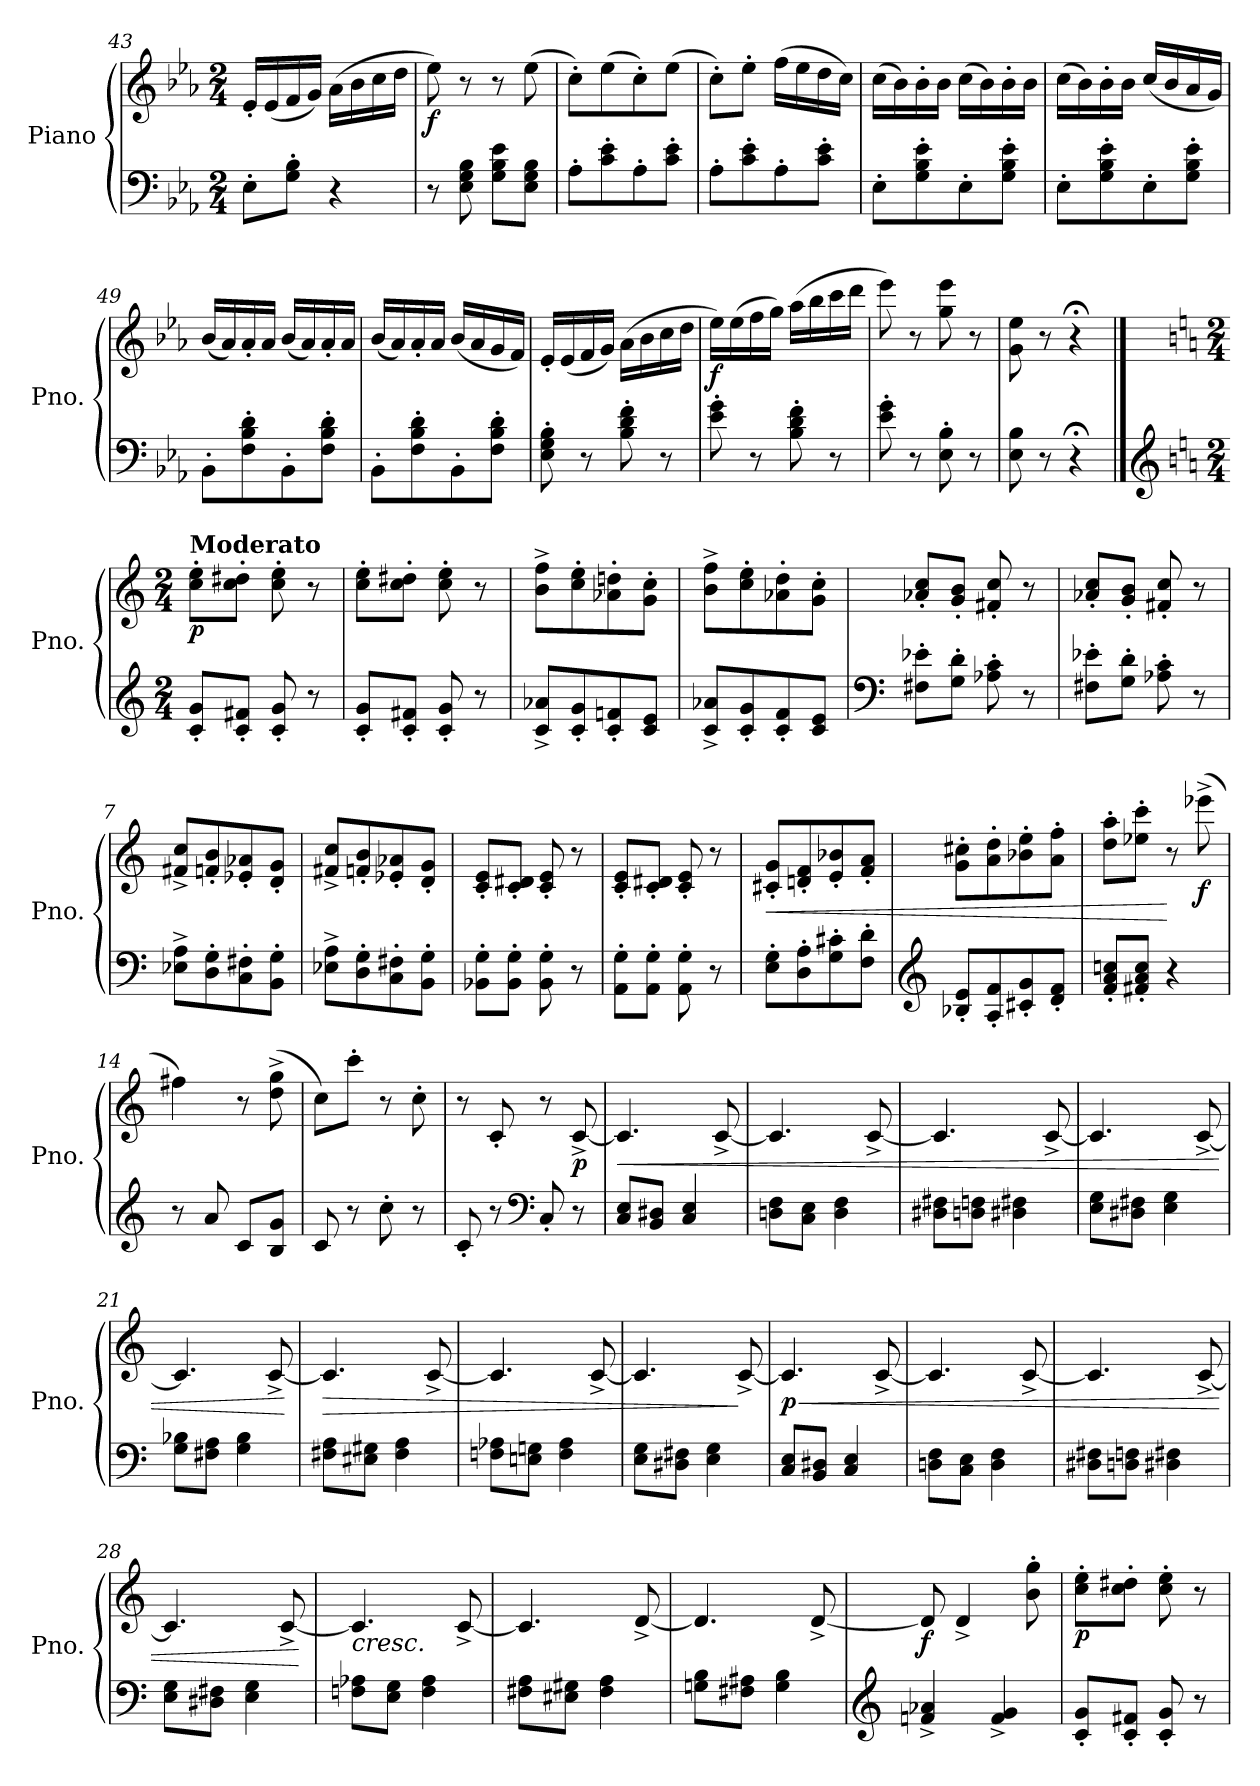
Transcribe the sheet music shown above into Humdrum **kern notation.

**kern	**kern	**dynam
*part1	*part1	*part1
*staff2	*staff1	*staff1/2
*I"Piano	*	*
*I'Pno.	*	*
!!LO:LB:g=z
*clefF4	*clefG2	*
*k[b-e-a-]	*k[b-e-a-]	*
*M2/4	*M2/4	*
=43	=43	=43
8E-'\L	16e-'/LL	.
.	(<16e-/	.
8G\' 8B-\'J	16f/	.
.	16g/JJ)	.
4r	(>16a-\LL	.
.	16b-\	.
.	16cc\	.
.	16dd\JJ	.
=44	=44	=44
!	!	!LO:DY:b
8r	8ee-\)	f
8E-\ 8G\ 8B-\	8r	.
8G\ 8B-\ 8e-\L	8r	.
8E-\ 8G\ 8B-\J	(>8ee-\	.
=45	=45	=45
8A-'\L	8cc'\L)	.
8c\' 8e-\'	(>8ee-\	.
8A-'\	8cc'\)	.
8c\' 8e-\'J	(>8ee-\J	.
=46	=46	=46
8A-'\L	8cc'\L)	.
8c\' 8e-\'	8ee-'\J	.
8A-'\	(>16ff\LL	.
.	16ee-\	.
8c\' 8e-\'J	16dd\	.
.	16cc\JJ)	.
=47	=47	=47
8E-'\L	(>16cc\LL	.
.	16b-\)	.
8G\' 8B-\' 8e-\'	16b-'\	.
.	16b-\JJ	.
8E-'\	(>16cc\LL	.
.	16b-\)	.
8G\' 8B-\' 8e-\'J	16b-'\	.
.	16b-\JJ	.
=48	=48	=48
8E-'\L	(>16cc\LL	.
.	16b-\)	.
8G\' 8B-\' 8e-\'	16b-'\	.
.	16b-\JJ	.
8E-'\	(<16cc/LL	.
.	16b-/	.
8G\' 8B-\' 8e-\'J	16a-/	.
.	16g/JJ)	.
!!LO:LB:g=z
=49	=49	=49
8BB-'\L	(<16b-/LL	.
.	16a-/)	.
8F\' 8B-\' 8d\'	16a-'/	.
.	16a-/JJ	.
8BB-'\	(<16b-/LL	.
.	16a-/)	.
8F\' 8B-\' 8d\'J	16a-'/	.
.	16a-/JJ	.
=50	=50	=50
8BB-'\L	(<16b-/LL	.
.	16a-/)	.
8F\' 8B-\' 8d\'	16a-'/	.
.	16a-/JJ	.
8BB-'\	(<16b-/LL	.
.	16a-/	.
8F\' 8B-\' 8d\'J	16g/	.
.	16f/JJ)	.
=51	=51	=51
8E-\' 8G\' 8B-\'	16e-'/LL	.
.	(<16e-/	.
8r	16f/	.
.	16g/JJ)	.
8B-\' 8d\' 8f\'	(>16a-\LL	.
.	16b-\	.
8r	16cc\	.
.	16dd\JJ	.
=52	=52	=52
!	!	!LO:DY:b
8e-\' 8g\'	16ee-\LL)	f
.	(>16ee-\	.
8r	16ff\	.
.	16gg\JJ)	.
8B-\' 8d\' 8f\'	(>16aa-\LL	.
.	16bb-\	.
8r	16ccc\	.
.	16ddd\JJ	.
=53	=53	=53
8e-\' 8g\'	8eee-\)	.
8r	8r	.
8E-\' 8B-\'	8gg\ 8eee-\	.
8r	8r	.
=54	=54	=54
8E-\ 8B-\	8g\ 8ee-\	.
8r	8r	.
4r;<	4r;<	.
!!LO:LB:g=z
==1	==1	==1
*clefG2	*	*
*k[]	*k[]	*
*M2/4	*M2/4	*
!	!LO:TX:a:B:t=Moderato	!
!	!	!LO:DY:b
8c/' 8g/'L	8cc\' 8ee\'L	p
8c/' 8f#X/'J	8cc\' 8dd#X\'J	.
8c/' 8g/'	8cc\' 8ee\'	.
8r	8r	.
=2	=2	=2
8c/' 8g/'L	8cc\' 8ee\'L	.
8c/' 8f#X/'J	8cc\' 8dd#X\'J	.
8c/' 8g/'	8cc\' 8ee\'	.
8r	8r	.
=3	=3	=3
8c/^ 8a-X/^L	8b\^ 8ff\^L	.
8c/' 8g/'	8cc\' 8ee\'	.
8c/' 8fn/'	8a-X\' 8ddn\'	.
8c/ 8e/J	8g\' 8cc\'J	.
=4	=4	=4
8c/^ 8a-X/^L	8b\^ 8ff\^L	.
8c/' 8g/'	8cc\' 8ee\'	.
8c/' 8f/'	8a-X\' 8dd\'	.
8c/ 8e/J	8g\' 8cc\'J	.
=5	=5	=5
*clefF4	*	*
8F#X\' 8e-X\'L	8a-X/' 8cc/'L	.
8G\' 8d\'J	8g/' 8b/'J	.
8A-X\' 8c\'	8f#X/' 8cc/'	.
8r	8r	.
=6	=6	=6
8F#X\' 8e-X\'L	8a-X/' 8cc/'L	.
8G\' 8d\'J	8g/' 8b/'J	.
8A-X\' 8c\'	8f#X/' 8cc/'	.
8r	8r	.
=7	=7	=7
8E-X\^ 8A\^L	8f#X/^ 8cc/^L	.
8D\' 8G\'	8fn/' 8b/'	.
8C\' 8F#X\'	8e-X/' 8a-X/'	.
8BB\' 8G\'J	8d/' 8g/'J	.
!!LO:PB:g=z
=8	=8	=8
8E-X\^ 8A\^L	8f#X/^ 8cc/^L	.
8D\' 8G\'	8fn/' 8b/'	.
8C\' 8F#X\'	8e-X/' 8a-X/'	.
8BB\' 8G\'J	8d/' 8g/'J	.
=9	=9	=9
8BB-X\' 8G\'L	8c/' 8e/'L	.
8BB-\' 8G\'J	8c/' 8d#X/'J	.
8BB-\' 8G\'	8c/' 8e/'	.
8r	8r	.
=10	=10	=10
8AA\' 8G\'L	8c/' 8e/'L	.
8AA\' 8G\'J	8c/' 8d#X/'J	.
8AA\' 8G\'	8c/' 8e/'	.
8r	8r	.
=11	=11	=11
!	!	!LO:HP:b
8E\' 8G\'L	8c#X/' 8g/'L	<
8D\' 8A\'	8dn/' 8f/'	.
8G\' 8c#X\'	8e/' 8b-X/'	.
8F\' 8d\'J	8f/' 8a/'J	.
=12	=12	=12
*clefG2	*	*
8B-X/' 8e/'L	8g\' 8cc#X\'L	.
8A/' 8f/'	8a\' 8dd\'	.
8c#X/' 8g/'	8b-X\' 8ee\'	.
8d/' 8f/'J	8a\' 8ff\'J	.
=13	=13	=13
8f/' 8a/' 8ccn/'L	8dd\' 8aa\'L	.
8f#X/' 8a/' 8cc/'J	8ee-X\' 8ccc\'J	.
4r	8r	[
!	!	!LO:DY:b
.	(>8eee-X^\	f
=14	=14	=14
8r	4ff#X\)	.
8a/	.	.
8c/L	8r	.
8B/ 8g/J	(>8dd\^ 8gg\^	.
=15	=15	=15
8c/	8cc\L)	.
8r	8ccc'\J	.
8cc'\	8r	.
8r	8cc'\	.
!!LO:LB:g=z
=16	=16	=16
8c'/	8r	.
8r	8c'/	.
*clefF4	*	*
8C'/	8r	.
!	!	!LO:DY:b
8r	[8c^/	p
=17	=17	=17
!	!	!LO:HP:b
8C/ 8E/L	4.c/]	<
8BB/ 8D#X/J	.	.
4C/ 4E/	.	.
.	[8c^/	.
=18	=18	=18
8Dn\ 8F\L	4.c/]	.
8C\ 8E\J	.	.
4D\ 4F\	.	.
.	[8c^/	.
=19	=19	=19
8D#X\ 8F#X\L	4.c/]	.
8Dn\ 8Fn\J	.	.
4D#X\ 4F#X\	.	.
.	[8c^/	.
=20	=20	=20
8E\ 8G\L	4.c/]	.
8D#X\ 8F#X\J	.	.
4E\ 4G\	.	.
.	[8c^/	.
=21	=21	=21
8G\ 8B-X\L	4.c/]	.
8F#X\ 8A\J	.	.
4G\ 4B-\	.	.
.	[8c^/	.
.	.	[
=22	=22	=22
!	!	!LO:HP:b
8F#X\ 8A\L	4.c/]	>
8E#X\ 8G#X\J	.	.
4F#\ 4A\	.	.
.	[8c^/	.
=23	=23	=23
8Fn\ 8A-X\L	4.c/]	.
8En\ 8Gn\J	.	.
4F\ 4A-\	.	.
.	[8c^/	.
!!LO:LB:g=z
=24	=24	=24
8E\ 8G\L	4.c/]	.
8D#X\ 8F#X\J	.	.
4E\ 4G\	.	.
.	[8c^/	]
=25	=25	=25
!	!	!LO:HP:b
!	!	!LO:DY:n=1:b
8C/ 8E/L	4.c/]	< p
8BB/ 8D#X/J	.	.
4C/ 4E/	.	.
.	[8c^/	.
=26	=26	=26
8Dn\ 8F\L	4.c/]	.
8C\ 8E\J	.	.
4D\ 4F\	.	.
.	[8c^/	.
=27	=27	=27
8D#X\ 8F#X\L	4.c/]	.
8Dn\ 8Fn\J	.	.
4D#X\ 4F#X\	.	.
.	[8c^/	.
=28	=28	=28
8E\ 8G\L	4.c/]	.
8D#X\ 8F#X\J	.	.
4E\ 4G\	.	.
.	[8c^/	.
.	.	[
=29	=29	=29
!	!LO:TX:b:i:t=cresc.	!
8Fn\ 8A-X\L	4.c/]	.
8E\ 8G\J	.	.
4F\ 4A-\	.	.
.	[8c^/	.
=30	=30	=30
8F#X\ 8A\L	4.c/]	.
8E#X\ 8G#X\J	.	.
4F#\ 4A\	.	.
.	[8d^/	.
=31	=31	=31
8Gn\ 8B\L	4.d/]	.
8F#X\ 8A#X\J	.	.
4G\ 4B\	.	.
.	[8d^/	.
=32	=32	=32
*clefG2	*	*
!	!	!LO:DY:b
4fn/^ 4a-X/^	8d/]	f
.	4d^/	.
4f/^ 4g/^	.	.
.	8b\' 8gg\'	.
!!LO:LB:g=z
=33	=33	=33
!	!	!LO:DY:b
8c/' 8g/'L	8cc\' 8ee\'L	p
8c/' 8f#X/'J	8cc\' 8dd#X\'J	.
8c/' 8g/'	8cc\' 8ee\'	.
8r	8r	.
=	=	=
*-	*-	*-
